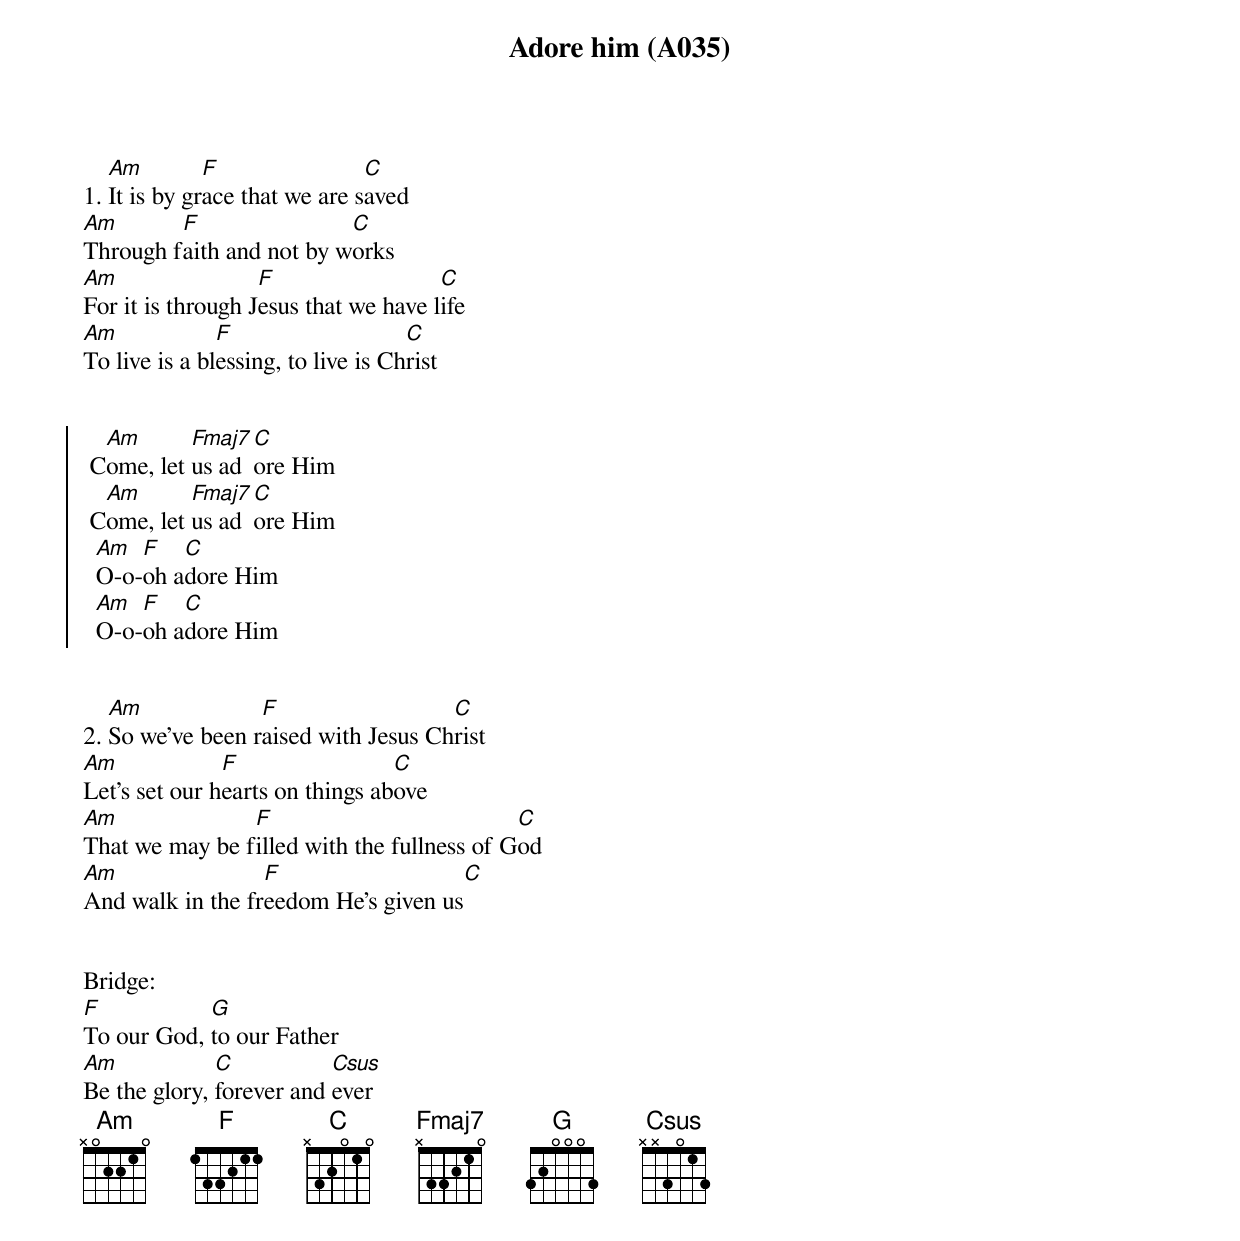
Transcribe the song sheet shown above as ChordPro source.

{title: Adore him (A035)}
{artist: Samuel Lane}

1. [Am]It is by gr[F]ace that we are s[C]aved
[Am]Through f[F]aith and not by w[C]orks
[Am]For it is through J[F]esus that we have l[C]ife
[Am]To live is a bl[F]essing, to live is Ch[C]rist


{soc}
 C[Am]ome, let [Fmaj7]us ad[C]ore Him
 C[Am]ome, let [Fmaj7]us ad[C]ore Him
  [Am]O-o-[F]oh a[C]dore Him
  [Am]O-o-[F]oh a[C]dore Him
 {eoc}


2. [Am]So we've been r[F]aised with Jesus Ch[C]rist
[Am]Let's set our h[F]earts on things ab[C]ove
[Am]That we may be f[F]illed with the fullness of G[C]od
[Am]And walk in the fr[F]eedom He's given us[C]


Bridge:
[F]To our God, [G]to our Father
[Am]Be the glory, [C]forever and [Csus]ever
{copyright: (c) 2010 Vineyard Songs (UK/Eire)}
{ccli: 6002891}
